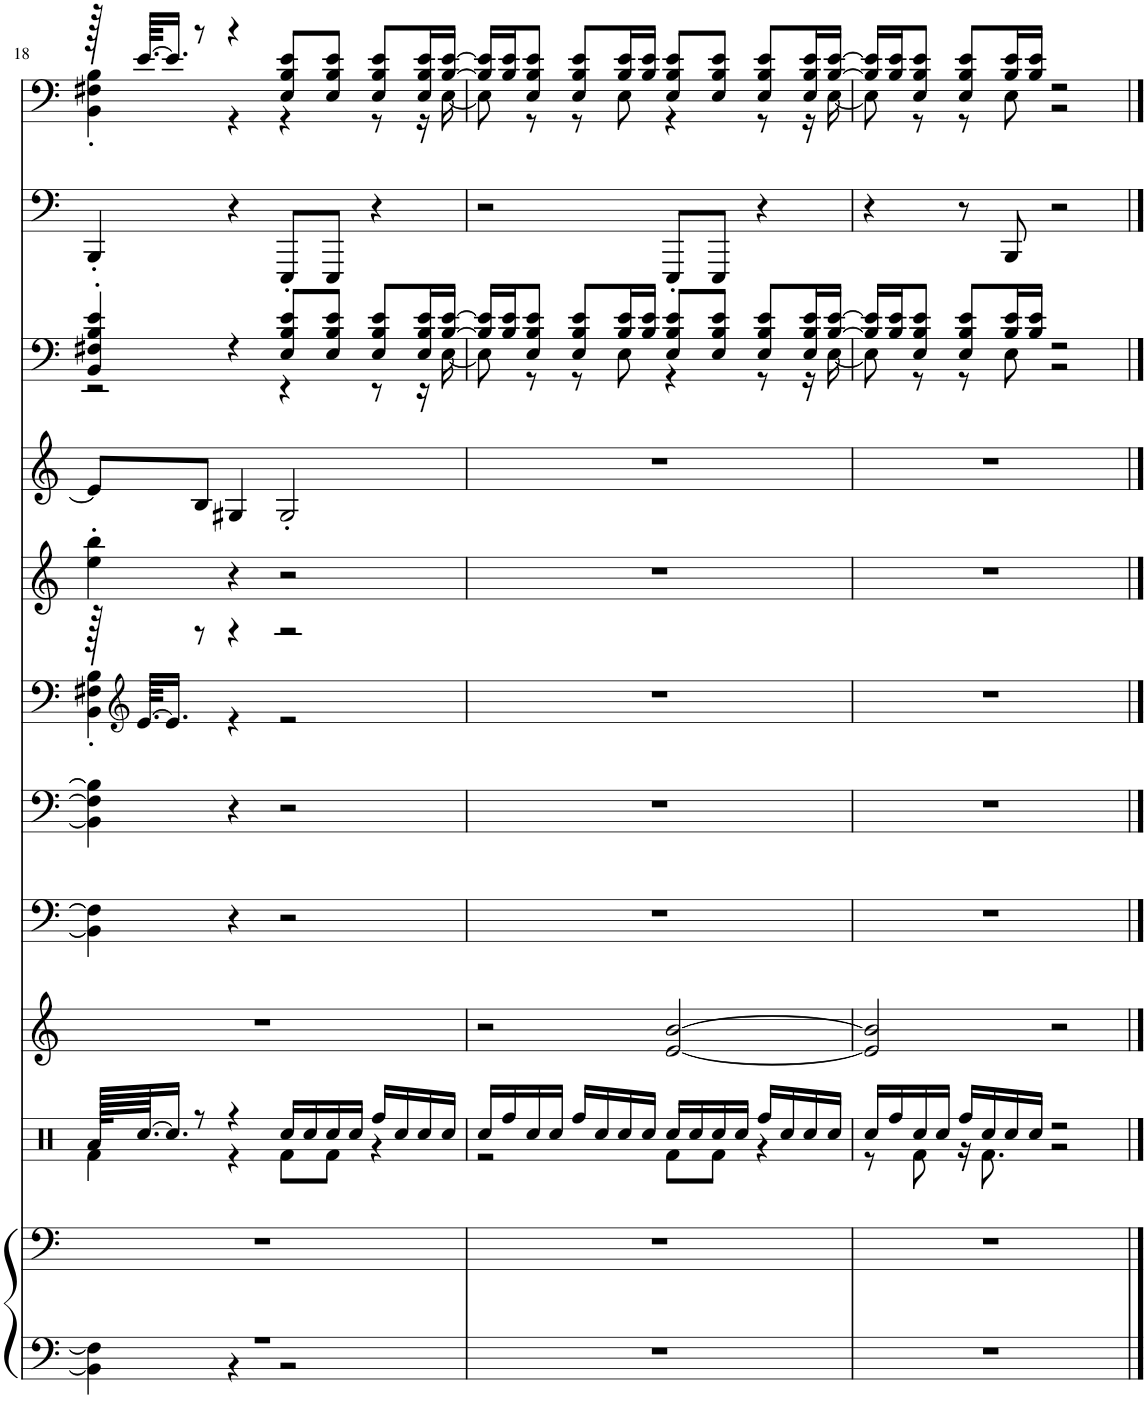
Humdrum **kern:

**kern	**kern	**kern	**kern	**kern	**kern	**kern	**kern	**kern	**kern	**kern	**kern
*part11	*part11	*part10	*part9	*part8	*part7	*part6	*part5	*part4	*part3	*part2	*part1
*staff12	*staff11	*staff10	*staff9	*staff8	*staff7	*staff6	*staff5	*staff4	*staff3	*staff2	*staff1
*I"Athmosphere	*	*I"Percussion	*I"Tremolo Str.	*I"DistortionGtr	*I"Overdrive Gtr	*I"Clean Guitar	*I"Strings 1	*I"Tenor Sax	*I"Steel Gtr.	*I"Fingered Bass	*I"Steel Gtr., aud_mb1241
*	*	*	*I'Str	*	*	*	*I'Str	*I'T Sax	*	*	*
!!LO:PB:g=z
*clefF4	*clefF4	*clefX	*clefG2	*clefF4	*clefF4	*clefF4	*clefG2	*clefG2	*clefF4	*clefF4	*clefF4
*	*	*	*	*	*	*	*	*Trd8c14	*	*	*
*k[]	*k[]	*k[]	*k[]	*k[]	*k[]	*k[]	*k[]	*k[]	*k[]	*k[]	*k[]
*M4/4	*M4/4	*M4/4	*M4/4	*M4/4	*M4/4	*M4/4	*M4/4	*M4/4	*M4/4	*M4/4	*M4/4
=18	=18	=18	=18	=18	=18	=18	=18	=18	=18	=18	=18
*^	*	*^	*	*	*	*^	*	*	*^	*	*^
1r	4BB\] 4F#\]	1r	128Ra/KLLLL	4Rf\	1r	4BB\] 4F#\]	4BB\] 4F#\] 4B\]	128r	4BB\' 4F#X\' 4B\'	4ee\' 4bb\'	8e/L]	4BB/' 4F#X/' 4B/' 4e/'	2r	4BBB'/	128r	4BB\' 4F#X\' 4B\'
*	*	*	*	*	*	*	*	*clefG2	*	*	*	*	*	*	*	*
.	.	.	[64.Rcc/JJ	.	.	.	.	[64.e/KKLL	.	.	.	.	.	.	[64.e/KKLL	.
.	.	.	16.Rcc/JJ]	.	.	.	.	16.e/JJ]	.	.	.	.	.	.	16.e/JJ]	.
.	.	.	8r	.	.	.	.	8r	.	.	8B/J	.	.	.	8r	.
.	4r	.	4r	4r	.	4r	4r	4r	4r	4r	4G#X/	4r	.	4r	4r	4r
.	2r	.	16Rcc/LL	8Rf\L	.	2r	2r	2r	2r	2r	2G#'/	8E/ 8B/ 8e/L	4r	8EEE'/L	8E/ 8B/ 8e/L	4r
.	.	.	16Rcc/	.	.	.	.	.	.	.	.	.	.	.	.	.
.	.	.	16Rcc/	8Rf\J	.	.	.	.	.	.	.	8E/ 8B/ 8e/J	.	8EEE/J	8E/ 8B/ 8e/J	.
.	.	.	16Rcc/JJ	.	.	.	.	.	.	.	.	.	.	.	.	.
.	.	.	16Rff/LL	4r	.	.	.	.	.	.	.	8E/ 8B/ 8e/L	8r	4r	8E/ 8B/ 8e/L	8r
.	.	.	16Rcc/	.	.	.	.	.	.	.	.	.	.	.	.	.
.	.	.	16Rcc/	.	.	.	.	.	.	.	.	16E/ 16B/ 16e/L	16r	.	16E/ 16B/ 16e/L	16r
.	.	.	16Rcc/JJ	.	.	.	.	.	.	.	.	[16B/ [16e/JJ	[16E\	.	[16B/ [16e/JJ	[16E\
*v	*v	*	*	*	*	*	*	*v	*v	*	*	*	*	*	*	*
=19	=19	=19	=19	=19	=19	=19	=19	=19	=19	=19	=19	=19	=19	=19
1r	1r	16Rcc/LL	2r	2r	1r	1r	1r	1r	1r	16B/] 16e/]LL	8E\]	2r	16B/] 16e/]LL	8E\]
.	.	16Rff/	.	.	.	.	.	.	.	16B/ 16e/J	.	.	16B/ 16e/J	.
.	.	16Rcc/	.	.	.	.	.	.	.	8E/ 8B/ 8e/J	8r	.	8E/ 8B/ 8e/J	8r
.	.	16Rcc/JJ	.	.	.	.	.	.	.	.	.	.	.	.
.	.	16Rff/LL	.	.	.	.	.	.	.	8E/ 8B/ 8e/L	8r	.	8E/ 8B/ 8e/L	8r
.	.	16Rcc/	.	.	.	.	.	.	.	.	.	.	.	.
.	.	16Rcc/	.	.	.	.	.	.	.	16B/ 16e/L	8E\	.	16B/ 16e/L	8E\
.	.	16Rcc/JJ	.	.	.	.	.	.	.	16B/ 16e/JJ	.	.	16B/ 16e/JJ	.
.	.	16Rcc/LL	8Rf\L	[2e/ [2b/	.	.	.	.	.	8E/ 8B/ 8e/L	4r	8EEE'/L	8E/ 8B/ 8e/L	4r
.	.	16Rcc/	.	.	.	.	.	.	.	.	.	.	.	.
.	.	16Rcc/	8Rf\J	.	.	.	.	.	.	8E/ 8B/ 8e/J	.	8EEE/J	8E/ 8B/ 8e/J	.
.	.	16Rcc/JJ	.	.	.	.	.	.	.	.	.	.	.	.
.	.	16Rff/LL	4r	.	.	.	.	.	.	8E/ 8B/ 8e/L	8r	4r	8E/ 8B/ 8e/L	8r
.	.	16Rcc/	.	.	.	.	.	.	.	.	.	.	.	.
.	.	16Rcc/	.	.	.	.	.	.	.	16E/ 16B/ 16e/L	16r	.	16E/ 16B/ 16e/L	16r
.	.	16Rcc/JJ	.	.	.	.	.	.	.	[16B/ [16e/JJ	[16E\	.	[16B/ [16e/JJ	[16E\
=20	=20	=20	=20	=20	=20	=20	=20	=20	=20	=20	=20	=20	=20	=20
1r	1r	16Rcc/LL	8r	2e/] 2b/]	1r	1r	1r	1r	1r	16B/] 16e/]LL	8E\]	4r	16B/] 16e/]LL	8E\]
.	.	16Rff/	.	.	.	.	.	.	.	16B/ 16e/J	.	.	16B/ 16e/J	.
.	.	16Rcc/	8Rf\	.	.	.	.	.	.	8E/ 8B/ 8e/J	8r	.	8E/ 8B/ 8e/J	8r
.	.	16Rcc/JJ	.	.	.	.	.	.	.	.	.	.	.	.
.	.	16Rff/LL	16r	.	.	.	.	.	.	8E/ 8B/ 8e/L	8r	8r	8E/ 8B/ 8e/L	8r
.	.	16Rcc/	8.Rf\	.	.	.	.	.	.	.	.	.	.	.
.	.	16Rcc/	.	.	.	.	.	.	.	16B/ 16e/L	8E\	8BBB/	16B/ 16e/L	8E\
.	.	16Rcc/JJ	.	.	.	.	.	.	.	16B/ 16e/JJ	.	.	16B/ 16e/JJ	.
.	.	2r	2r	2r	.	.	.	.	.	2r	2r	2r	2r	2r
*	*	*v	*v	*	*	*	*	*	*	*v	*v	*	*v	*v
==	==	==	==	==	==	==	==	==	==	==	==
*-	*-	*-	*-	*-	*-	*-	*-	*-	*-	*-	*-
